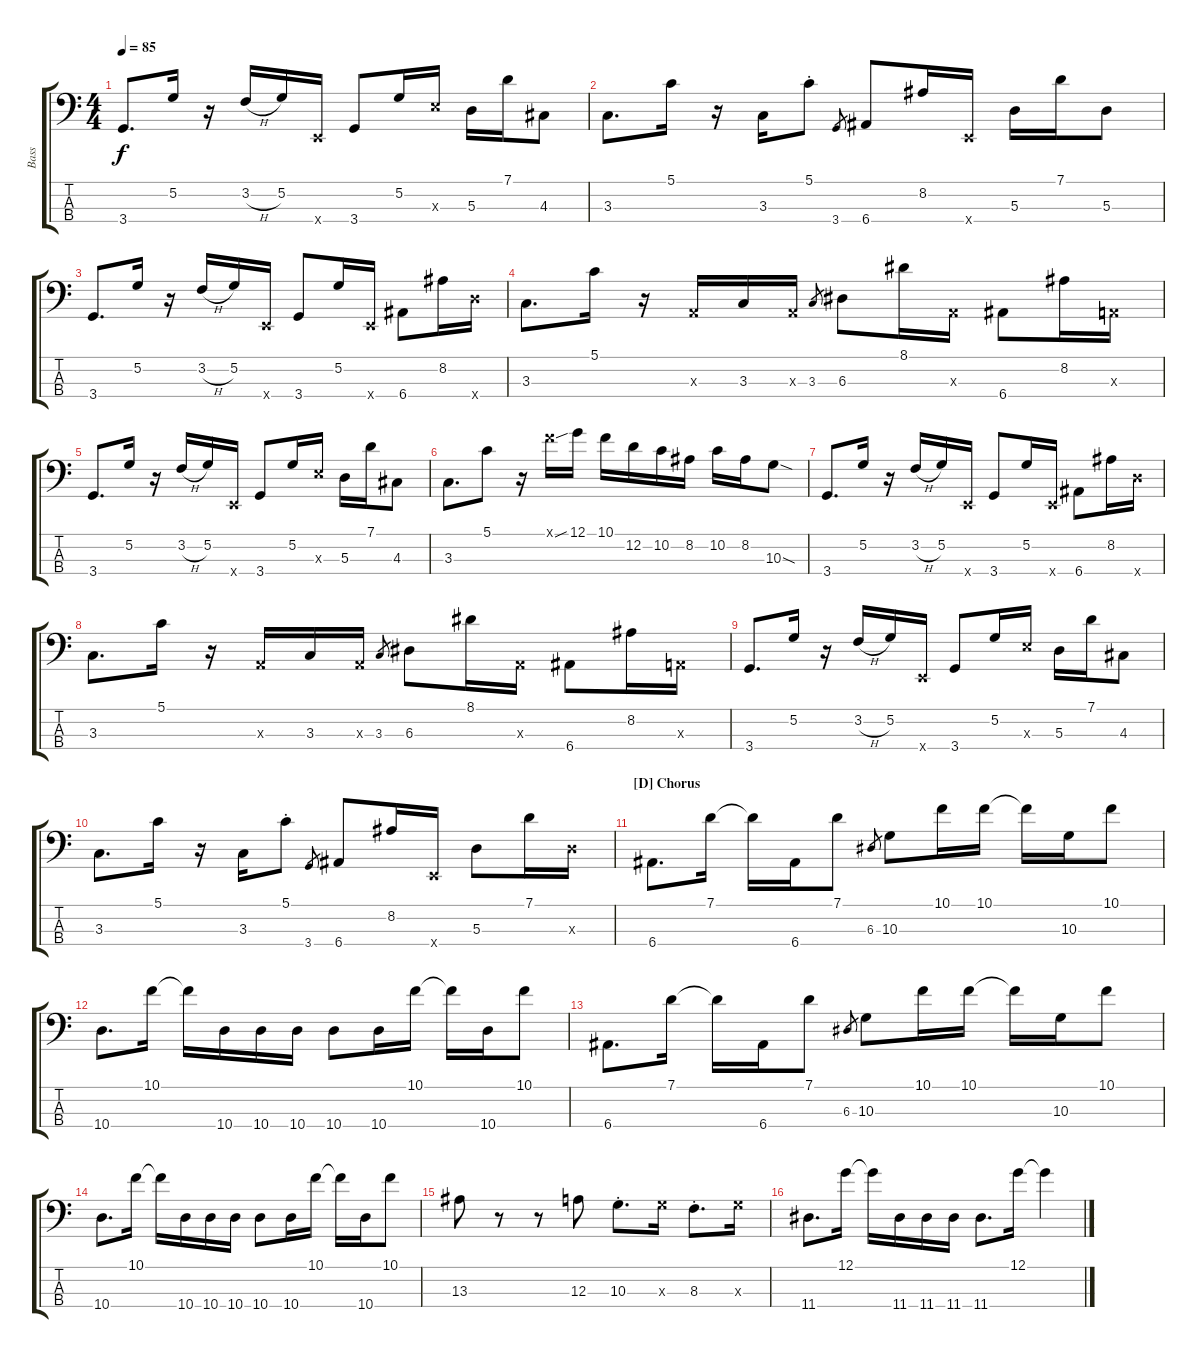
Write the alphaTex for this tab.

\track ("Bass" "Bass") {instrument electricbassfinger}
\staff {score tabs}
\tuning (G2 D2 A1 E1) {hide}
\ts (4 4)
\tempo 85
\clef f4
\ks c
3.4.8{d dy f} 5.2.16 r.16 3.2{h}.16 5.2.16 0.4{x}.16 3.4.8 5.2.16 7.3{x}.16 5.3.16 7.1.16 4.3.8 |
3.3.8{d} 5.1.16 r.16 3.3.16 5.1{st}.8 3.4.8{gr} 6.4.8 8.2.16 0.4{x}.16 5.3.16 7.1.16 5.3.8 |
3.4.8{d} 5.2.16 r.16 3.2{h}.16 5.2.16 0.4{x}.16 3.4.8 5.2.16 0.4{x}.16 6.4.8 8.2.16 10.4{x}.16 |
3.3.8{d} 5.1.16 r.16 0.3{x}.16 3.3.16 0.3{x}.16 3.3.8{gr} 6.3.8 8.1.16 0.3{x}.16 6.4.8 8.2.16 0.3{x}.16 |
3.4.8{d} 5.2.16 r.16 3.2{h}.16 5.2.16 0.4{x}.16 3.4.8 5.2.16 7.3{x}.16 5.3.16 7.1.16 4.3.8 |
3.3.8{d} 5.1.8 r.16 10.1{sou x}.16 12.1.16 10.1.16 12.2.16 10.2.16 8.2.16 10.2.16 8.2.16 10.3{sod}.8 |
3.4.8{d} 5.2.16 r.16 3.2{h}.16 5.2.16 0.4{x}.16 3.4.8 5.2.16 0.4{x}.16 6.4.8 8.2.16 10.4{x}.16 |
3.3.8{d} 5.1.16 r.16 0.3{x}.16 3.3.16 0.3{x}.16 3.3.8{gr} 6.3.8 8.1.16 0.3{x}.16 6.4.8 8.2.16 0.3{x}.16 |
3.4.8{d} 5.2.16 r.16 3.2{h}.16 5.2.16 0.4{x}.16 3.4.8 5.2.16 7.3{x}.16 5.3.16 7.1.16 4.3.8 |
3.3.8{d} 5.1.16 r.16 3.3.16 5.1{st}.8 3.4.8{gr} 6.4.8 8.2.16 0.4{x}.16 5.3.8 7.1.16 5.3{x}.16 |
\section ("" "[D] Chorus")
6.4.8{d} 7.1.16 7.1{t}.16 6.4.16 7.1.8 6.3.8{gr} 10.3.8 10.1.16 10.1.16 10.1{t}.16 10.3.16 10.1.8 |
10.4.8{d} 10.1.16 10.1{t}.16 10.4.16 10.4.16 10.4.16 10.4.8 10.4.16 10.1.16 10.1{t}.16 10.4.16 10.1.8 |
6.4.8{d} 7.1.16 7.1{t}.16 6.4.16 7.1.8 6.3.8{gr} 10.3.8 10.1.16 10.1.16 10.1{t}.16 10.3.16 10.1.8 |
10.4.8{d} 10.1.16 10.1{t}.16 10.4.16 10.4.16 10.4.16 10.4.8 10.4.16 10.1.16 10.1{t}.16 10.4.16 10.1.8 |
13.3.8 r.8 r.8 12.3.8 10.3{st}.8{d} 10.3{x}.16 8.3{st}.8{d} 10.3{x}.16 |
11.4.8{d} 12.1.16 12.1{t}.16 11.4.16 11.4.16 11.4.16 11.4.8{d} 12.1.16 12.1{t}.4
